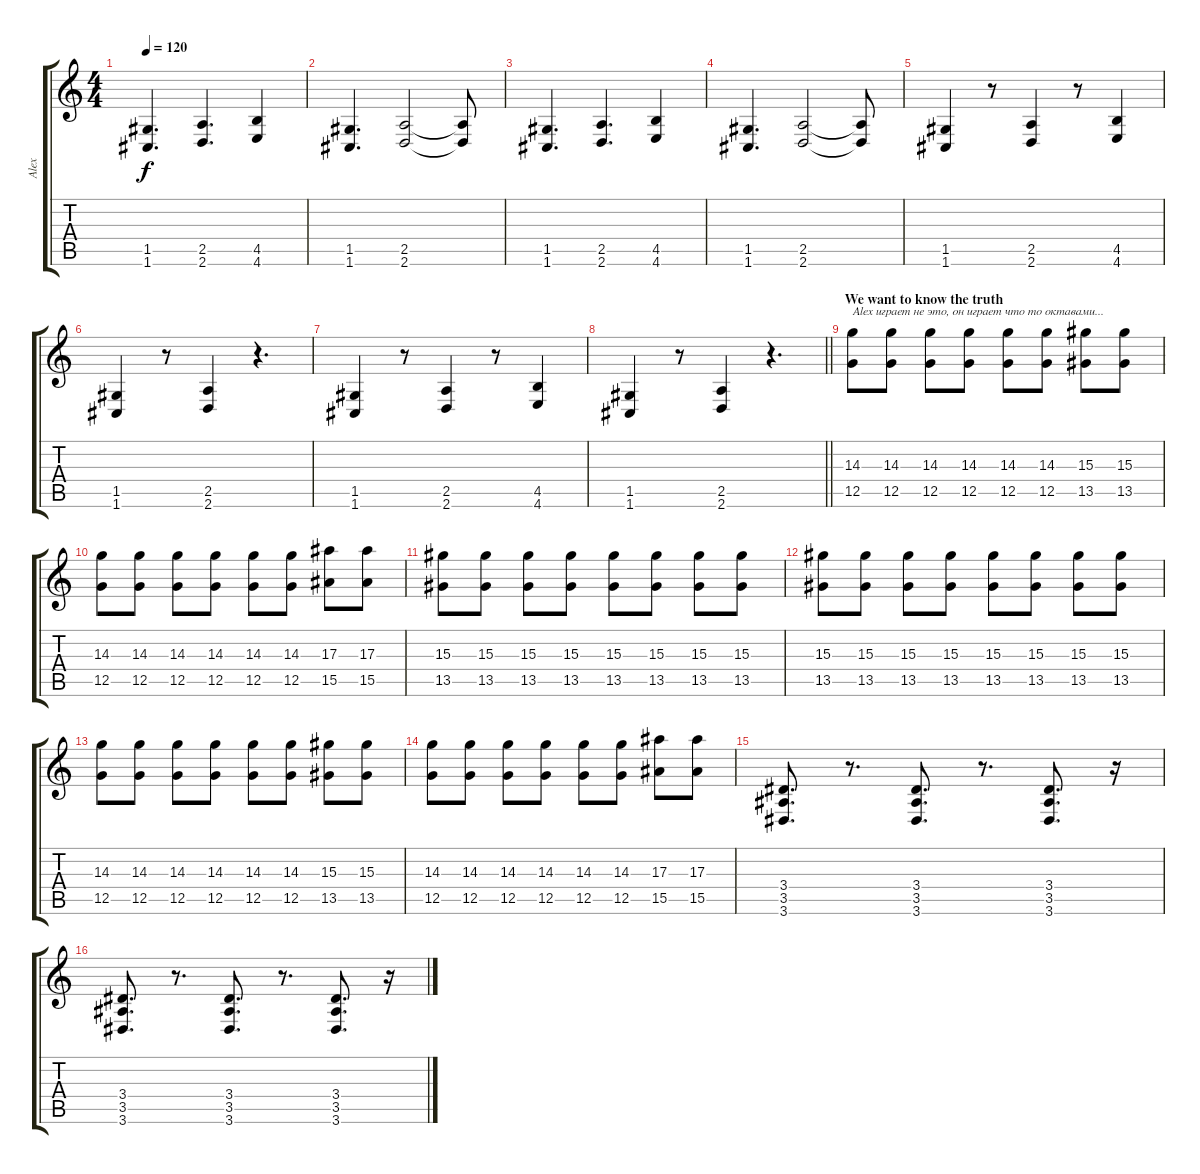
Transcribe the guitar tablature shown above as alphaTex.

\track ("Alex" "Alex") {instrument distortionguitar}
\staff {score tabs}
\tuning (D4 A3 F3 C3 G2 C2) {hide}
\ts (4 4)
\tempo 120
\clef g2
\ks c
(1.5 1.6).4{d dy f} (2.5 2.6).4{d} (4.5 4.6).4 |
(1.5 1.6).4{d} (2.5 2.6).2 (2.5{t} 2.6{t}).8 |
(1.5 1.6).4{d} (2.5 2.6).4{d} (4.5 4.6).4 |
(1.5 1.6).4{d} (2.5 2.6).2 (2.5{t} 2.6{t}).8 |
(1.5 1.6).4 r.8 (2.5 2.6).4 r.8 (4.5 4.6).4 |
(1.5 1.6).4 r.8 (2.5 2.6).4 r.4{d} |
(1.5 1.6).4 r.8 (2.5 2.6).4 r.8 (4.5 4.6).4 |
\barLineRight lightlight
(1.5 1.6).4 r.8 (2.5 2.6).4 r.4{d} |
\section ("" "We want to know the truth")
(14.3 12.5).8{txt "Alex играет не это, он играет что то октавами..."} (14.3 12.5).8 (14.3 12.5).8 (14.3 12.5).8 (14.3 12.5).8 (14.3 12.5).8 (15.3 13.5).8 (15.3 13.5).8 |
(14.3 12.5).8 (14.3 12.5).8 (14.3 12.5).8 (14.3 12.5).8 (14.3 12.5).8 (14.3 12.5).8 (17.3 15.5).8 (17.3 15.5).8 |
(15.3 13.5).8 (15.3 13.5).8 (15.3 13.5).8 (15.3 13.5).8 (15.3 13.5).8 (15.3 13.5).8 (15.3 13.5).8 (15.3 13.5).8 |
(15.3 13.5).8 (15.3 13.5).8 (15.3 13.5).8 (15.3 13.5).8 (15.3 13.5).8 (15.3 13.5).8 (15.3 13.5).8 (15.3 13.5).8 |
(14.3 12.5).8 (14.3 12.5).8 (14.3 12.5).8 (14.3 12.5).8 (14.3 12.5).8 (14.3 12.5).8 (15.3 13.5).8 (15.3 13.5).8 |
(14.3 12.5).8 (14.3 12.5).8 (14.3 12.5).8 (14.3 12.5).8 (14.3 12.5).8 (14.3 12.5).8 (17.3 15.5).8 (17.3 15.5).8 |
(3.4 3.5 3.6).8{d} r.8{d} (3.4 3.5 3.6).8{d} r.8{d} (3.4 3.5 3.6).8{d} r.16 |
(3.4 3.5 3.6).8{d} r.8{d} (3.4 3.5 3.6).8{d} r.8{d} (3.4 3.5 3.6).8{d} r.16
